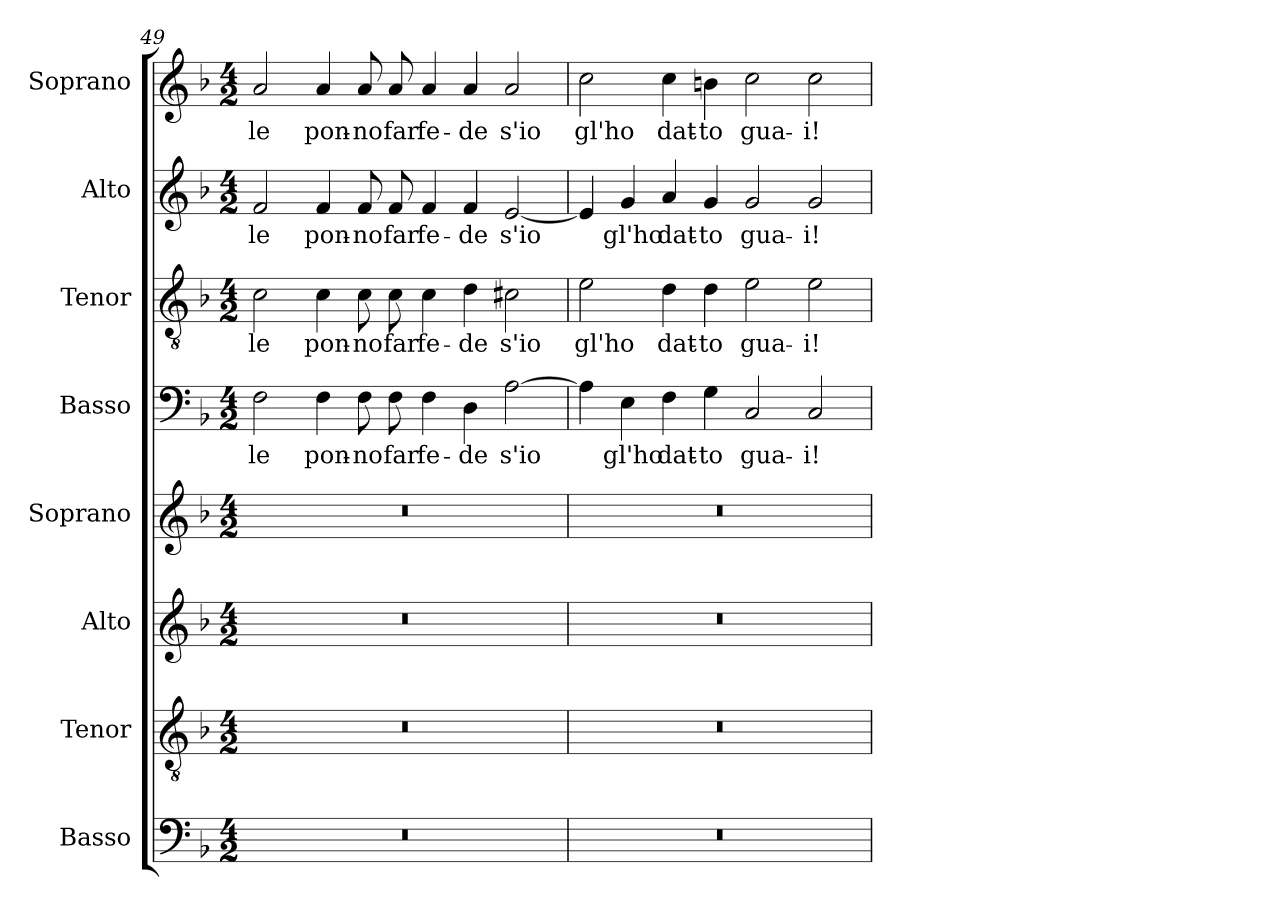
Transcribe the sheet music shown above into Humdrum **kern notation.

**kern	**kern	**kern	**kern	**kern	**text	**kern	**text	**kern	**text	**kern	**text
*part8	*part7	*part6	*part5	*part4	*part4	*part3	*part3	*part2	*part2	*part1	*part1
*staff8	*staff7	*staff6	*staff5	*staff4	*staff4	*staff3	*staff3	*staff2	*staff2	*staff1	*staff1
*I"Basso	*I"Tenor	*I"Alto	*I"Soprano	*I"Basso	*	*I"Tenor	*	*I"Alto	*	*I"Soprano	*
*	*I'T.	*I'A.	*I'Sop.	*	*	*I'T.	*	*I'A.	*	*I'Sop.	*
*clefF4	*clefGv2	*clefG2	*clefG2	*clefF4	*	*clefGv2	*	*clefG2	*	*clefG2	*
*	*ITrd7c12	*	*	*	*	*ITrd7c12	*	*	*	*	*
*k[b-]	*k[b-]	*k[b-]	*k[b-]	*k[b-]	*	*k[b-]	*	*k[b-]	*	*k[b-]	*
*F:	*F:	*F:	*F:	*F:	*	*F:	*	*F:	*	*F:	*
*M4/2	*M4/2	*M4/2	*M4/2	*M4/2	*	*M4/2	*	*M4/2	*	*M4/2	*
=49	=49	=49	=49	=49	=49	=49	=49	=49	=49	=49	=49
!LO:N:vis=1	!LO:N:vis=1	!LO:N:vis=1	!LO:N:vis=1	!	!	!	!	!	!	!	!
!	!	!	!	!	!LO:LY:b:color=#000000	!	!	!	!	!	!
!	!	!	!	!	!	!	!LO:LY:b:color=#000000	!	!	!	!
!	!	!	!	!	!	!	!	!	!LO:LY:b:color=#000000	!	!
!	!	!	!	!	!	!	!	!	!	!	!LO:LY:b:color=#000000
0r	0r	0r	0r	2Fi\	-le	2Ci\	-le	2fi/	-le	2ai/	-le
!	!	!	!	!	!LO:LY:b:color=#000000	!	!	!	!	!	!
!	!	!	!	!	!	!	!LO:LY:b:color=#000000	!	!	!	!
!	!	!	!	!	!	!	!	!	!LO:LY:b:color=#000000	!	!
!	!	!	!	!	!	!	!	!	!	!	!LO:LY:b:color=#000000
.	.	.	.	4Fi\	pon-	4Ci\	pon-	4fi/	pon-	4ai/	pon-
!	!	!	!	!	!LO:LY:b:color=#000000	!	!	!	!	!	!
!	!	!	!	!	!	!	!LO:LY:b:color=#000000	!	!	!	!
!	!	!	!	!	!	!	!	!	!LO:LY:b:color=#000000	!	!
!	!	!	!	!	!	!	!	!	!	!	!LO:LY:b:color=#000000
.	.	.	.	8Fi\	-no	8Ci\	-no	8fi/	-no	8ai/	-no
!	!	!	!	!	!LO:LY:b:color=#000000	!	!	!	!	!	!
!	!	!	!	!	!	!	!LO:LY:b:color=#000000	!	!	!	!
!	!	!	!	!	!	!	!	!	!LO:LY:b:color=#000000	!	!
!	!	!	!	!	!	!	!	!	!	!	!LO:LY:b:color=#000000
.	.	.	.	8Fi\	far	8Ci\	far	8fi/	far	8ai/	far
!	!	!	!	!	!LO:LY:b:color=#000000	!	!	!	!	!	!
!	!	!	!	!	!	!	!LO:LY:b:color=#000000	!	!	!	!
!	!	!	!	!	!	!	!	!	!LO:LY:b:color=#000000	!	!
!	!	!	!	!	!	!	!	!	!	!	!LO:LY:b:color=#000000
.	.	.	.	4Fi\	fe-	4Ci\	fe-	4fi/	fe-	4ai/	fe-
!	!	!	!	!	!LO:LY:b:color=#000000	!	!	!	!	!	!
!	!	!	!	!	!	!	!LO:LY:b:color=#000000	!	!	!	!
!	!	!	!	!	!	!	!	!	!LO:LY:b:color=#000000	!	!
!	!	!	!	!	!	!	!	!	!	!	!LO:LY:b:color=#000000
.	.	.	.	4Di\	-de	4Di\	-de	4fi/	-de	4ai/	-de
!	!	!	!	!	!LO:LY:b:color=#000000	!	!	!	!	!	!
!	!	!	!	!	!	!	!LO:LY:b:color=#000000	!	!	!	!
!	!	!	!	!	!	!	!	!	!LO:LY:b:color=#000000	!	!
!	!	!	!	!	!	!	!	!	!	!	!LO:LY:b:color=#000000
.	.	.	.	[2Ai\	s'io	2C#Xi\	s'io	[2ei/	s'io	2ai/	s'io
!!LO:LB:g=z
=50	=50	=50	=50	=50	=50	=50	=50	=50	=50	=50	=50
!LO:N:vis=1	!LO:N:vis=1	!LO:N:vis=1	!LO:N:vis=1	!	!	!	!	!	!	!	!
!	!	!	!	!	!	!	!LO:LY:b:color=#000000	!	!	!	!
!	!	!	!	!	!	!	!	!	!	!	!LO:LY:b:color=#000000
0r	0r	0r	0r	4Ai\]	.	2Ei\	gl'ho	4ei/]	.	2cci\	gl'ho
!	!	!	!	!	!LO:LY:b:color=#000000	!	!	!	!	!	!
!	!	!	!	!	!	!	!	!	!LO:LY:b:color=#000000	!	!
.	.	.	.	4Ei\	gl'ho	.	.	4gi/	gl'ho	.	.
!	!	!	!	!	!LO:LY:b:color=#000000	!	!	!	!	!	!
!	!	!	!	!	!	!	!LO:LY:b:color=#000000	!	!	!	!
!	!	!	!	!	!	!	!	!	!LO:LY:b:color=#000000	!	!
!	!	!	!	!	!	!	!	!	!	!	!LO:LY:b:color=#000000
.	.	.	.	4Fi\	dat-	4Di\	dat-	4ai/	dat-	4cci\	dat-
!	!	!	!	!	!LO:LY:b:color=#000000	!	!	!	!	!	!
!	!	!	!	!	!	!	!LO:LY:b:color=#000000	!	!	!	!
!	!	!	!	!	!	!	!	!	!LO:LY:b:color=#000000	!	!
!	!	!	!	!	!	!	!	!	!	!	!LO:LY:b:color=#000000
.	.	.	.	4Gi\	-to	4Di\	-to	4gi/	-to	4bni\	-to
!	!	!	!	!	!LO:LY:b:color=#000000	!	!	!	!	!	!
!	!	!	!	!	!	!	!LO:LY:b:color=#000000	!	!	!	!
!	!	!	!	!	!	!	!	!	!LO:LY:b:color=#000000	!	!
!	!	!	!	!	!	!	!	!	!	!	!LO:LY:b:color=#000000
.	.	.	.	2Ci/	gua-	2Ei\	gua-	2gi/	gua-	2cci\	gua-
!	!	!	!	!	!LO:LY:b:color=#000000	!	!	!	!	!	!
!	!	!	!	!	!	!	!LO:LY:b:color=#000000	!	!	!	!
!	!	!	!	!	!	!	!	!	!LO:LY:b:color=#000000	!	!
!	!	!	!	!	!	!	!	!	!	!	!LO:LY:b:color=#000000
.	.	.	.	2Ci/	-i!	2Ei\	-i!	2gi/	-i!	2cci\	-i!
=	=	=	=	=	=	=	=	=	=	=	=
*-	*-	*-	*-	*-	*-	*-	*-	*-	*-	*-	*-
